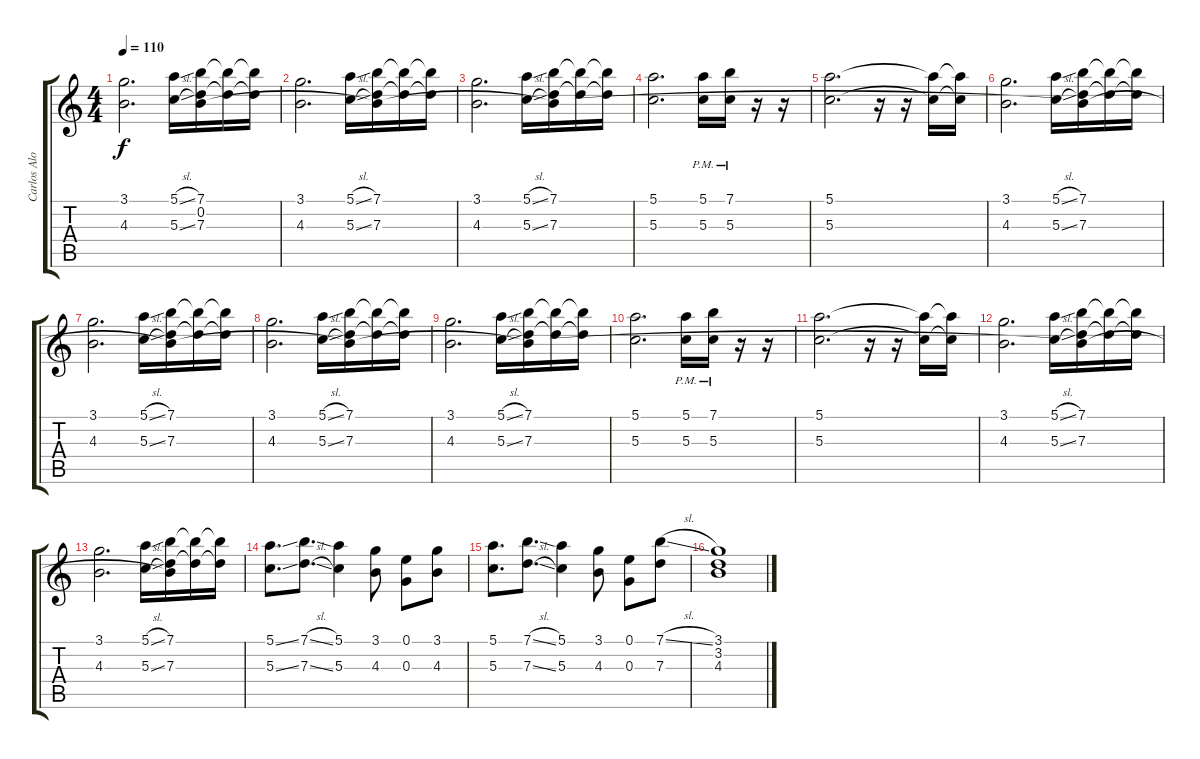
\track ("Carlos Alomar" "Carlos Alo") {instrument electricguitarclean}
\staff {score tabs}
\tuning (E4 B3 G3 D3 A2 E2) {hide}
\ts (4 4)
\tempo 110
\clef g2
\ks c
(3.1 4.3).2{d dy f} (5.1{sl} 5.3{sl}).16 (7.1 0.2{t} 7.3).16 (7.1{t} 7.3{t}).16 (7.1{t} 7.3{t}).16 |
(3.1 4.3).2{d} (5.1{sl} 5.3{sl}).16 (7.1 0.2{t} 7.3).16 (7.1{t} 7.3{t}).16 (7.1{t} 7.3{t}).16 |
(3.1 4.3).2{d} (5.1{sl} 5.3{sl}).16 (7.1 0.2{t} 7.3).16 (7.1{t} 7.3{t}).16 (7.1{t} 7.3{t}).16 |
(5.1 5.3).2{d} (5.1{pm} 5.3{pm}).16 (7.1{pm} 5.3{pm}).16 r.16 r.16 |
(5.1 5.3).2{d} r.16 r.16 (5.1{t} 5.3{t}).16 (5.1{t} 5.3{t}).16 |
(3.1 4.3).2{d} (5.1{sl} 5.3{sl}).16 (7.1 0.2{t} 7.3).16 (7.1{t} 7.3{t}).16 (7.1{t} 7.3{t}).16 |
(3.1 4.3).2{d} (5.1{sl} 5.3{sl}).16 (7.1 0.2{t} 7.3).16 (7.1{t} 7.3{t}).16 (7.1{t} 7.3{t}).16 |
(3.1 4.3).2{d} (5.1{sl} 5.3{sl}).16 (7.1 0.2{t} 7.3).16 (7.1{t} 7.3{t}).16 (7.1{t} 7.3{t}).16 |
(3.1 4.3).2{d} (5.1{sl} 5.3{sl}).16 (7.1 0.2{t} 7.3).16 (7.1{t} 7.3{t}).16 (7.1{t} 7.3{t}).16 |
(5.1 5.3).2{d} (5.1{pm} 5.3{pm}).16 (7.1{pm} 5.3{pm}).16 r.16 r.16 |
(5.1 5.3).2{d} r.16 r.16 (5.1{t} 5.3{t}).16 (5.1{t} 5.3{t}).16 |
(3.1 4.3).2{d} (5.1{sl} 5.3{sl}).16 (7.1 0.2{t} 7.3).16 (7.1{t} 7.3{t}).16 (7.1{t} 7.3{t}).16 |
(3.1 4.3).2{d} (5.1{sl} 5.3{sl}).16 (7.1 0.2{t} 7.3).16 (7.1{t} 7.3{t}).16 (7.1{t} 7.3{t}).16 |
(5.1{ss} 5.3{ss}).8{d} (7.1{sl} 7.3{sl}).8{d} (5.1 5.3).4 (3.1 4.3).8 (0.1 0.3).8 (3.1 4.3).8 |
(5.1 5.3).8{d} (7.1{sl} 7.3{sl}).8{d} (5.1 5.3).4 (3.1 4.3).8 (0.1 0.3).8 (7.1{sl} 7.3).8 |
(3.1 3.2 4.3).1
